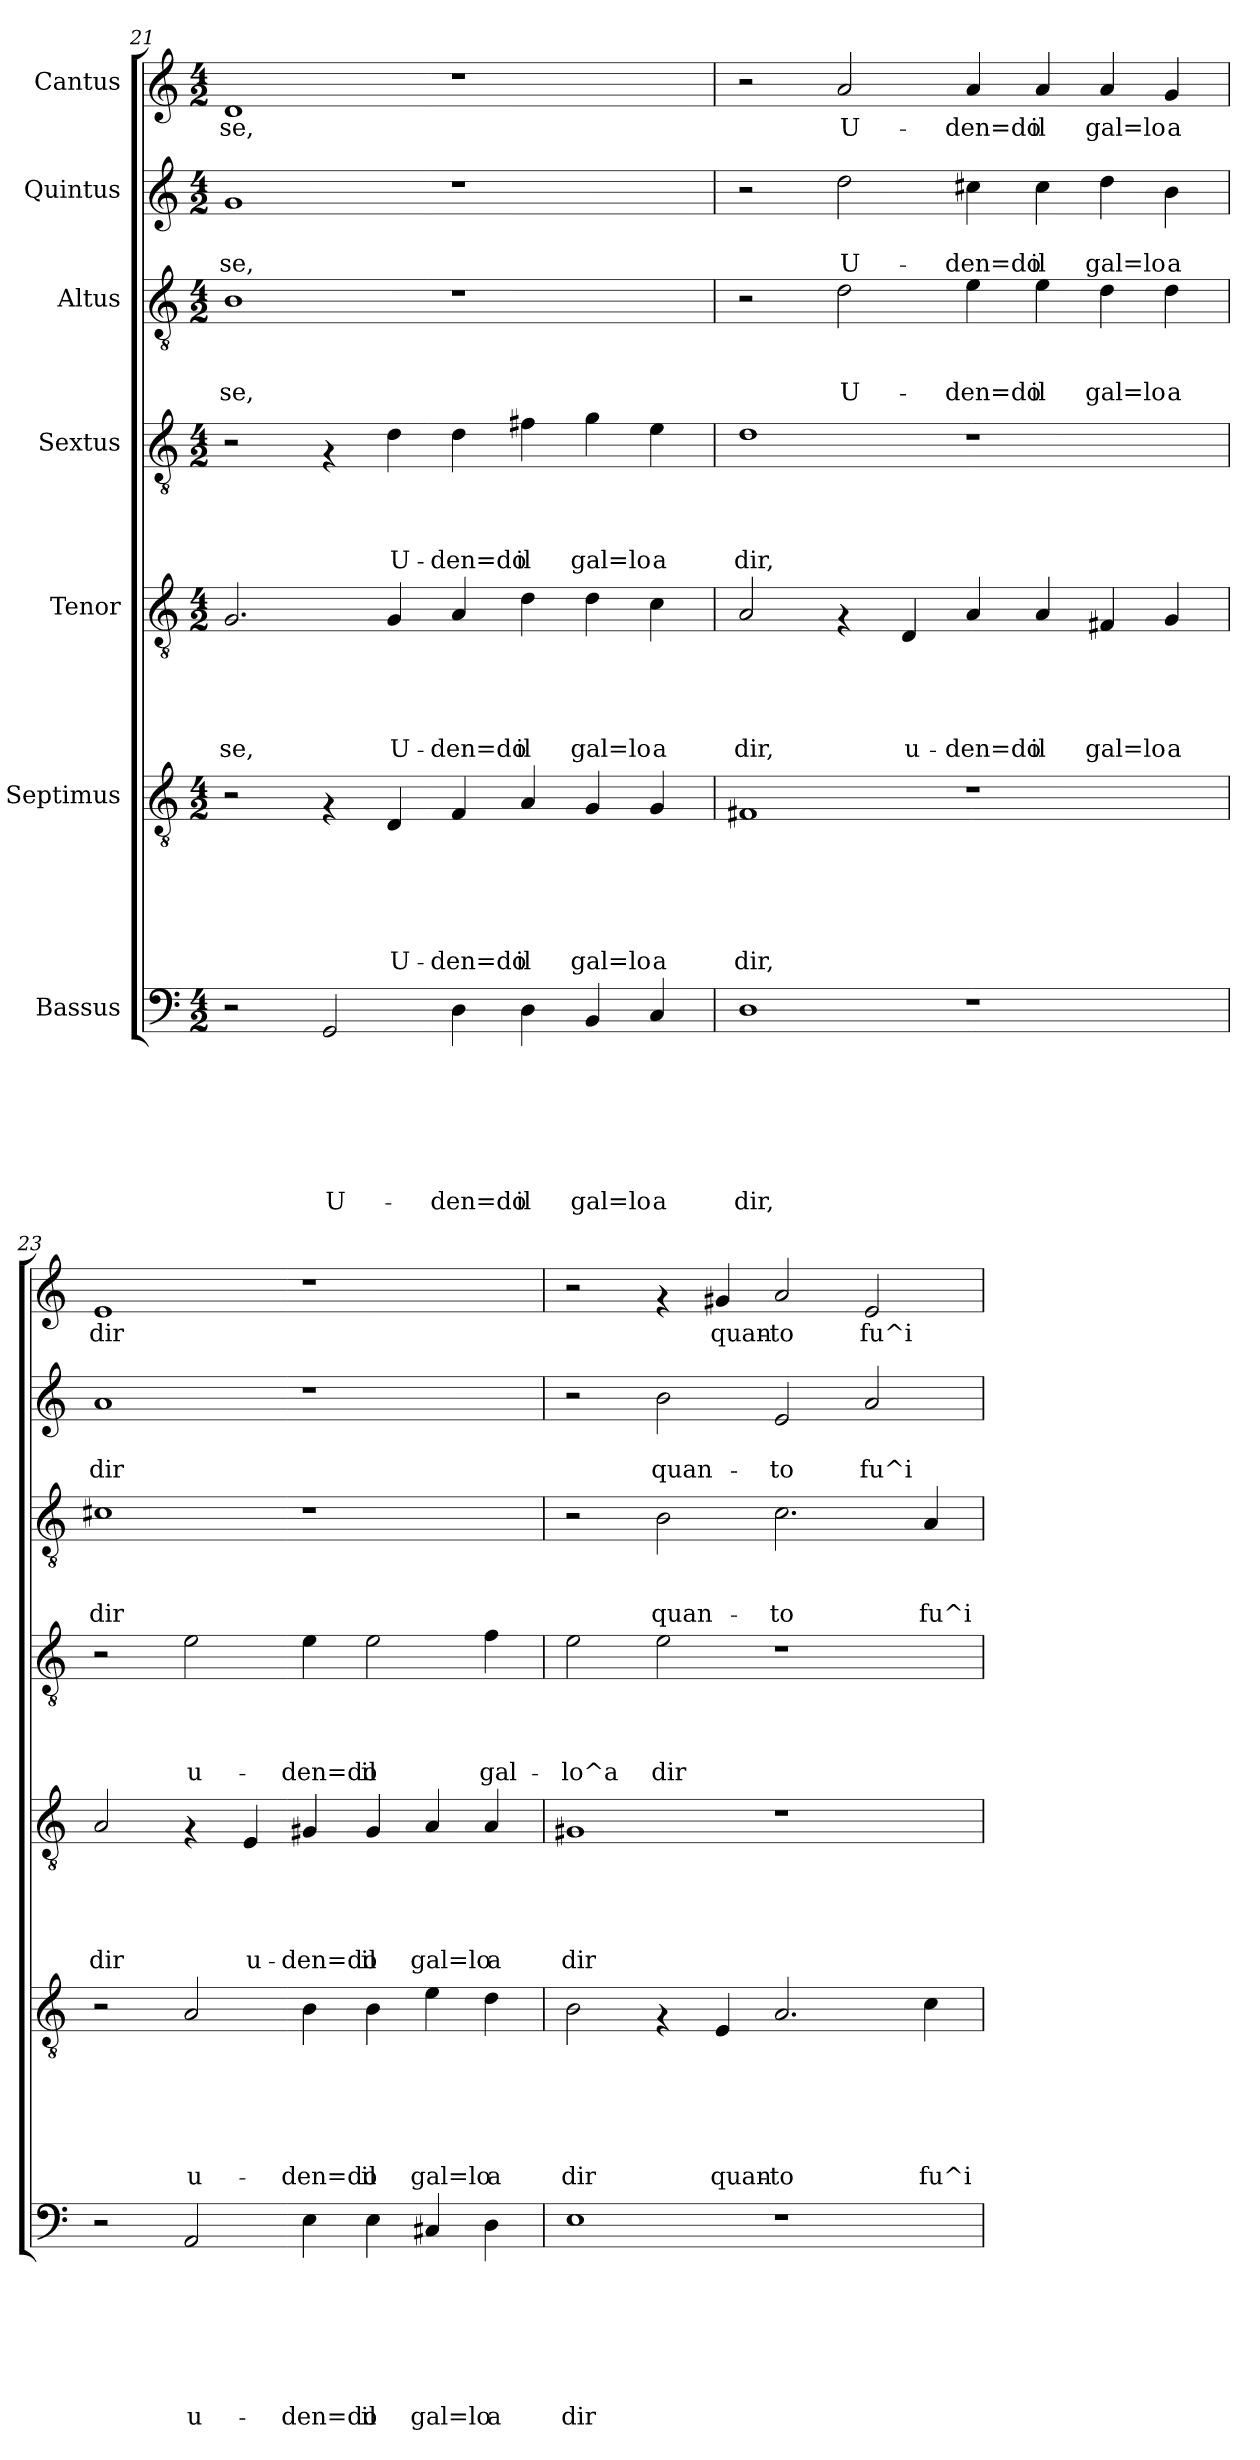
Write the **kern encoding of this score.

**kern	**text	**text	**text	**text	**text	**text	**text	**kern	**text	**text	**text	**text	**text	**text	**kern	**text	**text	**text	**text	**text	**kern	**text	**text	**text	**text	**kern	**text	**text	**text	**kern	**text	**text	**kern	**text
*part7	*part7	*part7	*part7	*part7	*part7	*part7	*part7	*part6	*part6	*part6	*part6	*part6	*part6	*part6	*part5	*part5	*part5	*part5	*part5	*part5	*part4	*part4	*part4	*part4	*part4	*part3	*part3	*part3	*part3	*part2	*part2	*part2	*part1	*part1
*staff7	*staff7	*staff7	*staff7	*staff7	*staff7	*staff7	*staff7	*staff6	*staff6	*staff6	*staff6	*staff6	*staff6	*staff6	*staff5	*staff5	*staff5	*staff5	*staff5	*staff5	*staff4	*staff4	*staff4	*staff4	*staff4	*staff3	*staff3	*staff3	*staff3	*staff2	*staff2	*staff2	*staff1	*staff1
*I"Bassus	*	*	*	*	*	*	*	*I"Septimus	*	*	*	*	*	*	*I"Tenor	*	*	*	*	*	*I"Sextus	*	*	*	*	*I"Altus	*	*	*	*I"Quintus	*	*	*I"Cantus	*
*clefF4	*	*	*	*	*	*	*	*clefGv2	*	*	*	*	*	*	*clefGv2	*	*	*	*	*	*clefGv2	*	*	*	*	*clefGv2	*	*	*	*clefG2	*	*	*clefG2	*
*k[]	*	*	*	*	*	*	*	*k[]	*	*	*	*	*	*	*k[]	*	*	*	*	*	*k[]	*	*	*	*	*k[]	*	*	*	*k[]	*	*	*k[]	*
*C:	*	*	*	*	*	*	*	*C:	*	*	*	*	*	*	*C:	*	*	*	*	*	*C:	*	*	*	*	*C:	*	*	*	*C:	*	*	*C:	*
*M4/2	*	*	*	*	*	*	*	*M4/2	*	*	*	*	*	*	*M4/2	*	*	*	*	*	*M4/2	*	*	*	*	*M4/2	*	*	*	*M4/2	*	*	*M4/2	*
=21	=21	=21	=21	=21	=21	=21	=21	=21	=21	=21	=21	=21	=21	=21	=21	=21	=21	=21	=21	=21	=21	=21	=21	=21	=21	=21	=21	=21	=21	=21	=21	=21	=21	=21
!	!	!	!	!	!	!	!	!	!	!	!	!	!	!	!	!	!	!	!	!LO:LY:b	!	!	!	!	!	!	!	!	!LO:LY:b	!	!	!LO:LY:b	!	!LO:LY:b
2r	.	.	.	.	.	.	.	2r	.	.	.	.	.	.	2.G/	.	.	.	.	-se,	2r	.	.	.	.	1B	.	.	-se,	1g	.	-se,	1d	-se,
!	!	!	!	!	!	!	!LO:LY:b	!	!	!	!	!	!	!	!	!	!	!	!	!	!	!	!	!	!	!	!	!	!	!	!	!	!	!
2GG/	.	.	.	.	.	.	U-	4rF	.	.	.	.	.	.	.	.	.	.	.	.	4rF	.	.	.	.	.	.	.	.	.	.	.	.	.
!	!	!	!	!	!	!	!	!	!	!	!	!	!	!LO:LY:b	!	!	!	!	!	!LO:LY:b	!	!	!	!	!LO:LY:b	!	!	!	!	!	!	!	!	!
.	.	.	.	.	.	.	.	4D/	.	.	.	.	.	U-	4G/	.	.	.	.	U-	4d\	.	.	.	U-	.	.	.	.	.	.	.	.	.
!	!	!	!	!	!	!	!LO:LY:b	!	!	!	!	!	!	!LO:LY:b	!	!	!	!	!	!LO:LY:b	!	!	!	!	!LO:LY:b	!	!	!	!	!	!	!	!	!
4D\	.	.	.	.	.	.	-den=do	4F/	.	.	.	.	.	-den=do	4A/	.	.	.	.	-den=do	4d\	.	.	.	-den=do	1r	.	.	.	1r	.	.	1r	.
!	!	!	!	!	!	!	!LO:LY:b	!	!	!	!	!	!	!LO:LY:b	!	!	!	!	!	!LO:LY:b	!	!	!	!	!LO:LY:b	!	!	!	!	!	!	!	!	!
4D\	.	.	.	.	.	.	il	4A/	.	.	.	.	.	il	4d\	.	.	.	.	il	4f#X\	.	.	.	il	.	.	.	.	.	.	.	.	.
!	!	!	!	!	!	!	!LO:LY:b	!	!	!	!	!	!	!LO:LY:b	!	!	!	!	!	!LO:LY:b	!	!	!	!	!LO:LY:b	!	!	!	!	!	!	!	!	!
4BB/	.	.	.	.	.	.	gal=lo	4G/	.	.	.	.	.	gal=lo	4d\	.	.	.	.	gal=lo	4g\	.	.	.	gal=lo	.	.	.	.	.	.	.	.	.
!	!	!	!	!	!	!	!LO:LY:b	!	!	!	!	!	!	!LO:LY:b	!	!	!	!	!	!LO:LY:b	!	!	!	!	!LO:LY:b	!	!	!	!	!	!	!	!	!
4C/	.	.	.	.	.	.	a	4G/	.	.	.	.	.	a	4c\	.	.	.	.	a	4e\	.	.	.	a	.	.	.	.	.	.	.	.	.
=22	=22	=22	=22	=22	=22	=22	=22	=22	=22	=22	=22	=22	=22	=22	=22	=22	=22	=22	=22	=22	=22	=22	=22	=22	=22	=22	=22	=22	=22	=22	=22	=22	=22	=22
!	!	!	!	!	!	!	!LO:LY:b	!	!	!	!	!	!	!LO:LY:b	!	!	!	!	!	!LO:LY:b	!	!	!	!	!LO:LY:b	!	!	!	!	!	!	!	!	!
1D	.	.	.	.	.	.	dir,	1F#X	.	.	.	.	.	dir,	2A/	.	.	.	.	dir,	1d	.	.	.	dir,	2r	.	.	.	2r	.	.	2r	.
!	!	!	!	!	!	!	!	!	!	!	!	!	!	!	!	!	!	!	!	!	!	!	!	!	!	!	!	!	!LO:LY:b	!	!	!LO:LY:b	!	!LO:LY:b
.	.	.	.	.	.	.	.	.	.	.	.	.	.	.	4rF	.	.	.	.	.	.	.	.	.	.	2d\	.	.	U-	2dd\	.	U-	2a/	U-
!	!	!	!	!	!	!	!	!	!	!	!	!	!	!	!	!	!	!	!	!LO:LY:b	!	!	!	!	!	!	!	!	!	!	!	!	!	!
.	.	.	.	.	.	.	.	.	.	.	.	.	.	.	4D/	.	.	.	.	u-	.	.	.	.	.	.	.	.	.	.	.	.	.	.
!	!	!	!	!	!	!	!	!	!	!	!	!	!	!	!	!	!	!	!	!LO:LY:b	!	!	!	!	!	!	!	!	!LO:LY:b	!	!	!LO:LY:b	!	!LO:LY:b
1r	.	.	.	.	.	.	.	1r	.	.	.	.	.	.	4A/	.	.	.	.	-den=do	1r	.	.	.	.	4e\	.	.	-den=do	4cc#X\	.	-den=do	4a/	-den=do
!	!	!	!	!	!	!	!	!	!	!	!	!	!	!	!	!	!	!	!	!LO:LY:b	!	!	!	!	!	!	!	!	!LO:LY:b	!	!	!LO:LY:b	!	!LO:LY:b
.	.	.	.	.	.	.	.	.	.	.	.	.	.	.	4A/	.	.	.	.	il	.	.	.	.	.	4e\	.	.	il	4cc#\	.	il	4a/	il
!	!	!	!	!	!	!	!	!	!	!	!	!	!	!	!	!	!	!	!	!LO:LY:b	!	!	!	!	!	!	!	!	!LO:LY:b	!	!	!LO:LY:b	!	!LO:LY:b
.	.	.	.	.	.	.	.	.	.	.	.	.	.	.	4F#X/	.	.	.	.	gal=lo	.	.	.	.	.	4d\	.	.	gal=lo	4dd\	.	gal=lo	4a/	gal=lo
!	!	!	!	!	!	!	!	!	!	!	!	!	!	!	!	!	!	!	!	!LO:LY:b	!	!	!	!	!	!	!	!	!LO:LY:b	!	!	!LO:LY:b	!	!LO:LY:b
.	.	.	.	.	.	.	.	.	.	.	.	.	.	.	4G/	.	.	.	.	a	.	.	.	.	.	4d\	.	.	a	4b\	.	a	4g/	a
!!LO:PB:g=z
=23	=23	=23	=23	=23	=23	=23	=23	=23	=23	=23	=23	=23	=23	=23	=23	=23	=23	=23	=23	=23	=23	=23	=23	=23	=23	=23	=23	=23	=23	=23	=23	=23	=23	=23
!	!	!	!	!	!	!	!	!	!	!	!	!	!	!	!	!	!	!	!	!LO:LY:b	!	!	!	!	!	!	!	!	!LO:LY:b	!	!	!LO:LY:b	!	!LO:LY:b
2r	.	.	.	.	.	.	.	2r	.	.	.	.	.	.	2A/	.	.	.	.	dir	2r	.	.	.	.	1c#X	.	.	dir	1a	.	dir	1e	dir
!	!	!	!	!	!	!	!LO:LY:b	!	!	!	!	!	!	!LO:LY:b	!	!	!	!	!	!	!	!	!	!	!LO:LY:b	!	!	!	!	!	!	!	!	!
2AA/	.	.	.	.	.	.	u-	2A/	.	.	.	.	.	u-	4rF	.	.	.	.	.	2e\	.	.	.	u-	.	.	.	.	.	.	.	.	.
!	!	!	!	!	!	!	!	!	!	!	!	!	!	!	!	!	!	!	!	!LO:LY:b	!	!	!	!	!	!	!	!	!	!	!	!	!	!
.	.	.	.	.	.	.	.	.	.	.	.	.	.	.	4E/	.	.	.	.	u-	.	.	.	.	.	.	.	.	.	.	.	.	.	.
!	!	!	!	!	!	!	!LO:LY:b	!	!	!	!	!	!	!LO:LY:b	!	!	!	!	!	!LO:LY:b	!	!	!	!	!LO:LY:b	!	!	!	!	!	!	!	!	!
4E\	.	.	.	.	.	.	-den=do	4B\	.	.	.	.	.	-den=do	4G#X/	.	.	.	.	-den=do	4e\	.	.	.	-den=do	1r	.	.	.	1r	.	.	1r	.
!	!	!	!	!	!	!	!LO:LY:b	!	!	!	!	!	!	!LO:LY:b	!	!	!	!	!	!LO:LY:b	!	!	!	!	!LO:LY:b	!	!	!	!	!	!	!	!	!
4E\	.	.	.	.	.	.	il	4B\	.	.	.	.	.	il	4G#/	.	.	.	.	il	2e\	.	.	.	il	.	.	.	.	.	.	.	.	.
!	!	!	!	!	!	!	!LO:LY:b	!	!	!	!	!	!	!LO:LY:b	!	!	!	!	!	!LO:LY:b	!	!	!	!	!	!	!	!	!	!	!	!	!	!
4C#X/	.	.	.	.	.	.	gal=lo	4e\	.	.	.	.	.	gal=lo	4A/	.	.	.	.	gal=lo	.	.	.	.	.	.	.	.	.	.	.	.	.	.
!	!	!	!	!	!	!	!LO:LY:b	!	!	!	!	!	!	!LO:LY:b	!	!	!	!	!	!LO:LY:b	!	!	!	!	!LO:LY:b	!	!	!	!	!	!	!	!	!
4D\	.	.	.	.	.	.	a	4d\	.	.	.	.	.	a	4A/	.	.	.	.	a	4f\	.	.	.	gal-	.	.	.	.	.	.	.	.	.
=24	=24	=24	=24	=24	=24	=24	=24	=24	=24	=24	=24	=24	=24	=24	=24	=24	=24	=24	=24	=24	=24	=24	=24	=24	=24	=24	=24	=24	=24	=24	=24	=24	=24	=24
!	!	!	!	!	!	!	!LO:LY:b	!	!	!	!	!	!	!LO:LY:b	!	!	!	!	!	!LO:LY:b	!	!	!	!	!LO:LY:b	!	!	!	!	!	!	!	!	!
1E	.	.	.	.	.	.	dir	2B\	.	.	.	.	.	dir	1G#X	.	.	.	.	dir	2e\	.	.	.	-lo^a	2r	.	.	.	2r	.	.	2r	.
!	!	!	!	!	!	!	!	!	!	!	!	!	!	!	!	!	!	!	!	!	!	!	!	!	!LO:LY:b	!	!	!	!LO:LY:b	!	!	!LO:LY:b	!	!
.	.	.	.	.	.	.	.	4rF	.	.	.	.	.	.	.	.	.	.	.	.	2e\	.	.	.	dir	2B\	.	.	quan-	2b\	.	quan-	4rf	.
!	!	!	!	!	!	!	!	!	!	!	!	!	!	!LO:LY:b	!	!	!	!	!	!	!	!	!	!	!	!	!	!	!	!	!	!	!	!LO:LY:b
.	.	.	.	.	.	.	.	4E/	.	.	.	.	.	quan-	.	.	.	.	.	.	.	.	.	.	.	.	.	.	.	.	.	.	4g#X/	quan-
!	!	!	!	!	!	!	!	!	!	!	!	!	!	!LO:LY:b	!	!	!	!	!	!	!	!	!	!	!	!	!	!	!LO:LY:b	!	!	!LO:LY:b	!	!LO:LY:b
1r	.	.	.	.	.	.	.	2.A/	.	.	.	.	.	-to	1r	.	.	.	.	.	1r	.	.	.	.	2.c\	.	.	-to	2e/	.	-to	2a/	-to
!	!	!	!	!	!	!	!	!	!	!	!	!	!	!	!	!	!	!	!	!	!	!	!	!	!	!	!	!	!	!	!	!LO:LY:b	!	!LO:LY:b
.	.	.	.	.	.	.	.	.	.	.	.	.	.	.	.	.	.	.	.	.	.	.	.	.	.	.	.	.	.	2a/	.	fu^i-	2e/	fu^i-
!	!	!	!	!	!	!	!	!	!	!	!	!	!	!LO:LY:b	!	!	!	!	!	!	!	!	!	!	!	!	!	!	!LO:LY:b	!	!	!	!	!
.	.	.	.	.	.	.	.	4c\	.	.	.	.	.	fu^i-	.	.	.	.	.	.	.	.	.	.	.	4A/	.	.	fu^i-	.	.	.	.	.
=	=	=	=	=	=	=	=	=	=	=	=	=	=	=	=	=	=	=	=	=	=	=	=	=	=	=	=	=	=	=	=	=	=	=
*-	*-	*-	*-	*-	*-	*-	*-	*-	*-	*-	*-	*-	*-	*-	*-	*-	*-	*-	*-	*-	*-	*-	*-	*-	*-	*-	*-	*-	*-	*-	*-	*-	*-	*-
